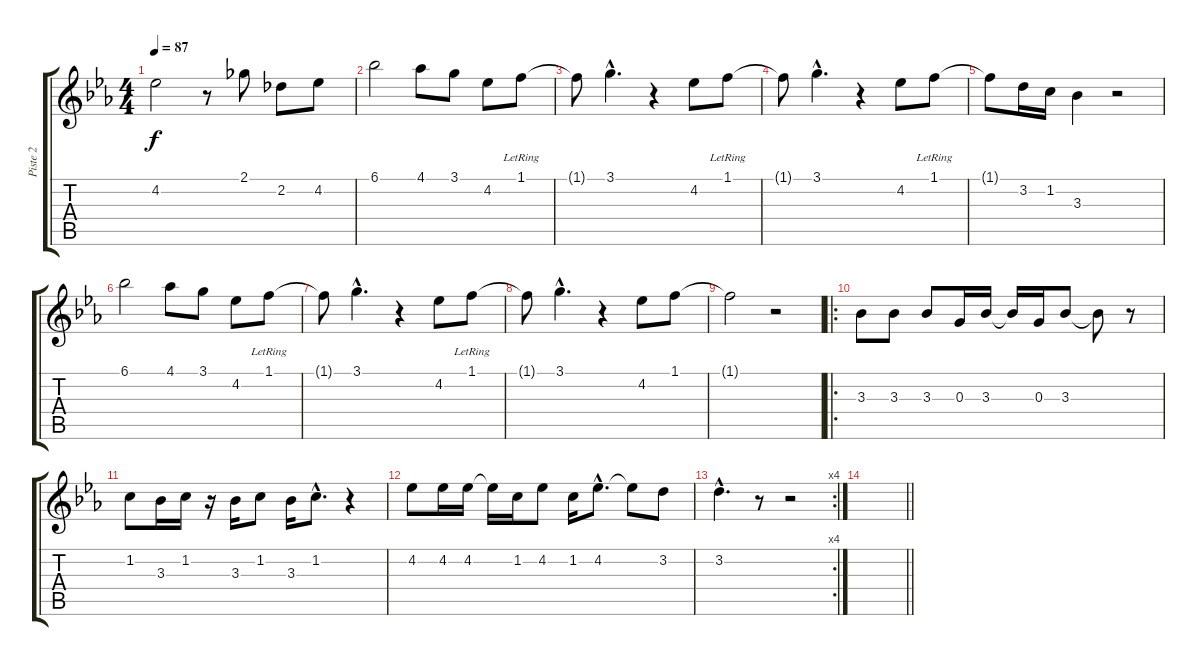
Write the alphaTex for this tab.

\track ("Piste 2" "Piste 2") {instrument overdrivenguitar}
\staff {score tabs}
\tuning (E4 B3 G3 D3 A2 E2) {hide}
\ts (4 4)
\tempo 87
\clef g2
\ks eb
4.2{t}.2{dy f} r.8 2.1.8 2.2.8 4.2.8 |
6.1.2 4.1.8 3.1.8 4.2.8 1.1{lr}.8 |
1.1{t}.8 3.1{hac}.4{d} r.4 4.2.8 1.1{lr}.8 |
1.1{t}.8 3.1{hac}.4{d} r.4 4.2.8 1.1{lr}.8 |
1.1{t}.8 3.2.16 1.2.16 3.3.4 r.2 |
6.1.2 4.1.8 3.1.8 4.2.8 1.1{lr}.8 |
1.1{t}.8 3.1{hac}.4{d} r.4 4.2.8 1.1{lr}.8 |
1.1{t}.8 3.1{hac}.4{d} r.4 4.2.8 1.1.8 |
1.1{t}.2 r.2 |
\ro
3.3.8 3.3.8 3.3.8 0.3.16 3.3.16 3.3{t}.16 0.3.16 3.3.8 3.3{t}.8 r.8 |
1.2.8 3.3.16 1.2.16 r.16 3.3.16 1.2.8 3.3.16 1.2{hac}.8{d} r.4 |
4.2.8 4.2.16 4.2.16 4.2{t}.16 1.2.16 4.2.8 1.2.16 4.2{hac}.8{d} 4.2{t}.8 3.2.8 |
\rc 4
3.2{hac}.4{d} r.8 r.2 |
\barLineRight lightlight
